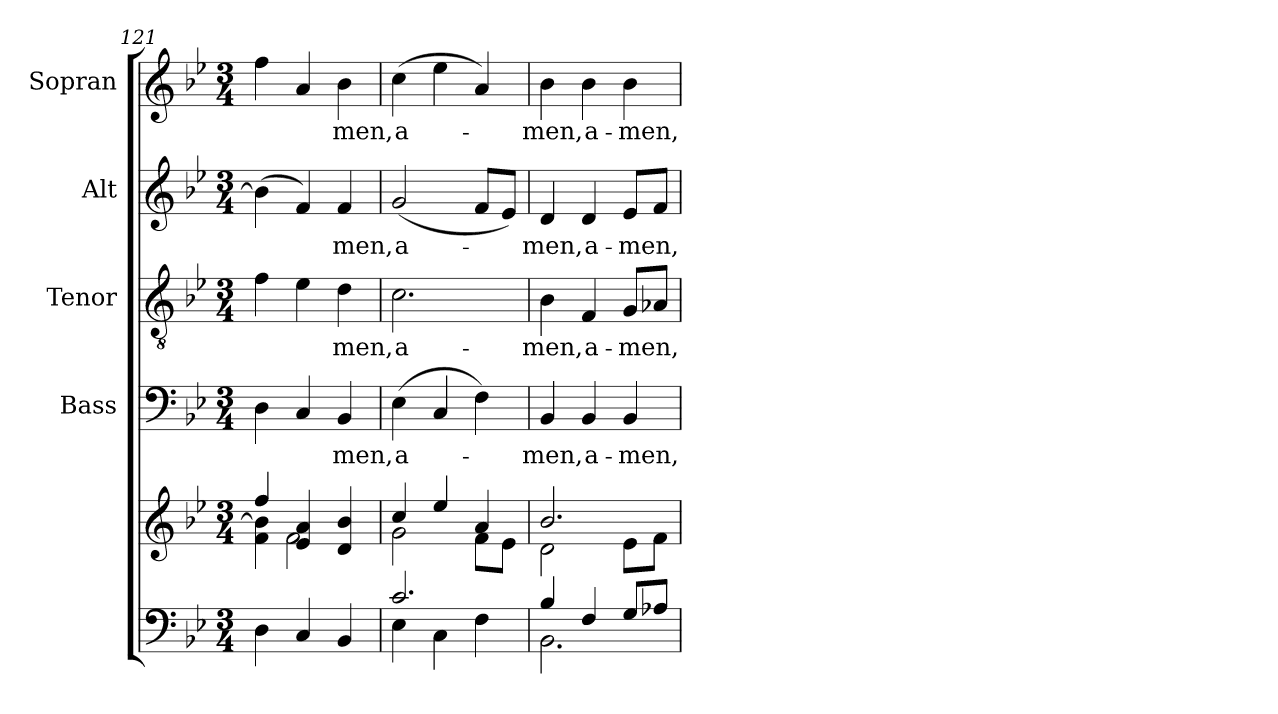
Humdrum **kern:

**kern	**kern	**kern	**text	**kern	**text	**kern	**text	**kern	**text
*part5	*part5	*part4	*part4	*part3	*part3	*part2	*part2	*part1	*part1
*staff6	*staff5	*staff4	*staff4	*staff3	*staff3	*staff2	*staff2	*staff1	*staff1
*	*	*I"Bass	*	*I"Tenor	*	*I"Alt	*	*I"Sopran	*
*	*	*I'B.	*	*I'T.	*	*I'A.	*	*I'S.	*
*clefF4	*clefG2	*clefF4	*	*clefGv2	*	*clefG2	*	*clefG2	*
*k[b-e-]	*k[b-e-]	*k[b-e-]	*	*k[b-e-]	*	*k[b-e-]	*	*k[b-e-]	*
*B-:	*B-:	*B-:	*	*B-:	*	*B-:	*	*B-:	*
*M3/4	*M3/4	*M3/4	*	*M3/4	*	*M3/4	*	*M3/4	*
=121	=121	=121	=121	=121	=121	=121	=121	=121	=121
*	*^	*	*	*	*	*	*	*	*
4D\	4ff/	4f\ 4b-\]	4D\	.	4f\	.	(>4b-\]	.	4ff\	.
4C/	4e-/ 4a/	2f\	4C/	.	4e-\	.	4f/)	.	4a/	.
!	!	!	!	!LO:LY:b	!	!LO:LY:b	!	!LO:LY:b	!	!LO:LY:b
4BB-/	4d/ 4b-/	.	4BB-/	-men,	4d\	-men,	4f/	-men,	4b-\	-men,
!!LO:LB:g=z
=122	=122	=122	=122	=122	=122	=122	=122	=122	=122	=122
*^	*	*	*	*	*	*	*	*	*	*
!	!	!	!	!	!LO:LY:b	!	!LO:LY:b	!	!LO:LY:b	!	!LO:LY:b
2.c/	4E-\	4cc/	2g\	(>4E-\	a-	2.c\	a-	(<2g/	a-	(>4cc\	a-
.	4C\	4ee-/	.	4C/	.	.	.	.	.	4ee-\	.
.	4F\	4a/	8f\L	4F\)	.	.	.	8f/L	.	4a/)	.
.	.	.	8e-\J	.	.	.	.	8e-/J)	.	.	.
=123	=123	=123	=123	=123	=123	=123	=123	=123	=123	=123	=123
!	!	!	!	!	!LO:LY:b	!	!LO:LY:b	!	!LO:LY:b	!	!LO:LY:b
4B-/	2.BB-\	2.b-/	2d\	4BB-/	-men,	4B-\	-men,	4d/	-men,	4b-\	-men,
!	!	!	!	!	!LO:LY:b	!	!LO:LY:b	!	!LO:LY:b	!	!LO:LY:b
4F/	.	.	.	4BB-/	a-	4F/	a-	4d/	a-	4b-\	a-
!	!	!	!	!	!LO:LY:b	!	!LO:LY:b	!	!LO:LY:b	!	!LO:LY:b
8G/L	.	.	8e-\L	4BB-/	-men,	8G/L	-men,	8e-/L	-men,	4b-\	-men,
8A-X/J	.	.	8f\J	.	.	8A-X/J	.	8f/J	.	.	.
*v	*v	*	*	*	*	*	*	*	*	*	*
*	*v	*v	*	*	*	*	*	*	*	*
=	=	=	=	=	=	=	=	=	=
*-	*-	*-	*-	*-	*-	*-	*-	*-	*-
